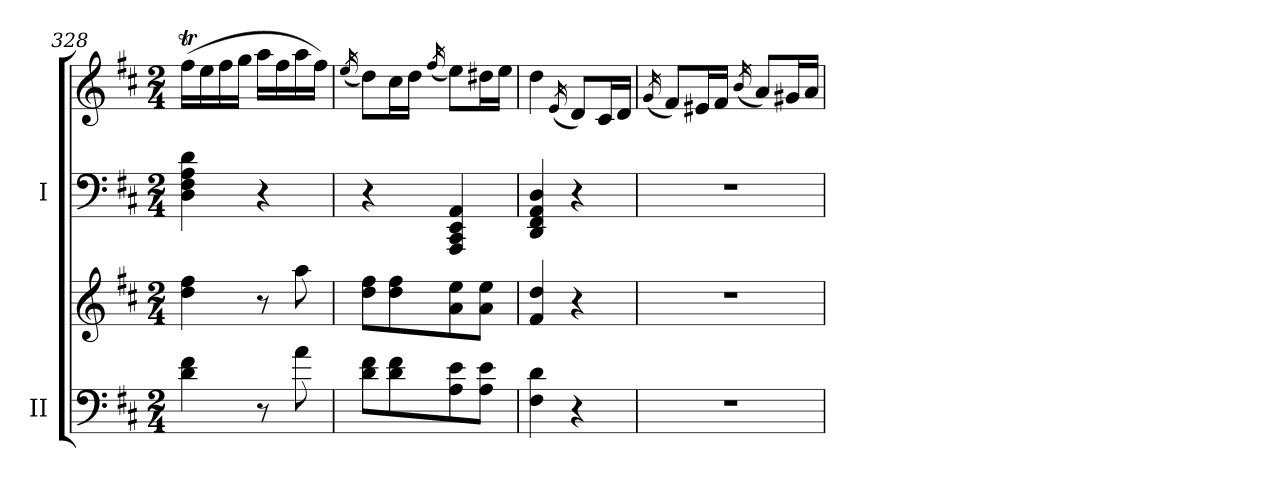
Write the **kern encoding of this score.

**kern	**kern	**kern	**kern
*part2	*part2	*part1	*part1
*staff4	*staff3	*staff2	*staff1
*I"II	*	*I"I	*
*I'II	*	*I'I	*
!!LO:LB:g=z
*clefF4	*clefG2	*clefF4	*clefG2
*k[f#c#]	*k[f#c#]	*k[f#c#]	*k[f#c#]
*M2/4	*M2/4	*M2/4	*M2/4
=328	=328	=328	=328
4d\ 4f#\	4dd\ 4ff#\	4D\ 4F#\ 4A\ 4d\	(>16ff#t\LL
.	.	.	16ee\
.	.	.	16ff#\
.	.	.	16gg\JJ
8r	8r	4r	16aa\LL
.	.	.	16ff#\
8a\	8aa\	.	16aa\
.	.	.	16ff#\JJ)
=329	=329	=329	=329
.	.	.	(<16qee/
8d\ 8f#\L	8dd\ 8ff#\L	4r	8dd\L)
8d\ 8f#\	8dd\ 8ff#\	.	16cc#\L
.	.	.	16dd\JJ
.	.	.	(<16qff#/
8A\ 8e\	8a\ 8ee\	4AAA/ 4CC#/ 4EE/ 4AA/	8ee\L)
8A\ 8e\J	8a\ 8ee\J	.	16dd#X\L
.	.	.	16ee\JJ
=330	=330	=330	=330
4F#\ 4d\	4f#/ 4dd/	4DD/ 4FF#/ 4AA/ 4D/	4dd\
.	.	.	(<16qe/
4r	4r	4r	8d/L)
.	.	.	16c#/L
.	.	.	16d/JJ
=331	=331	=331	=331
.	.	.	(<16qg/
2r	2r	2r	8f#/L)
.	.	.	16e#X/L
.	.	.	16f#/JJ
.	.	.	(<16qb/
.	.	.	8a/L)
.	.	.	16g#X/L
.	.	.	16a/JJ
=	=	=	=
*-	*-	*-	*-
